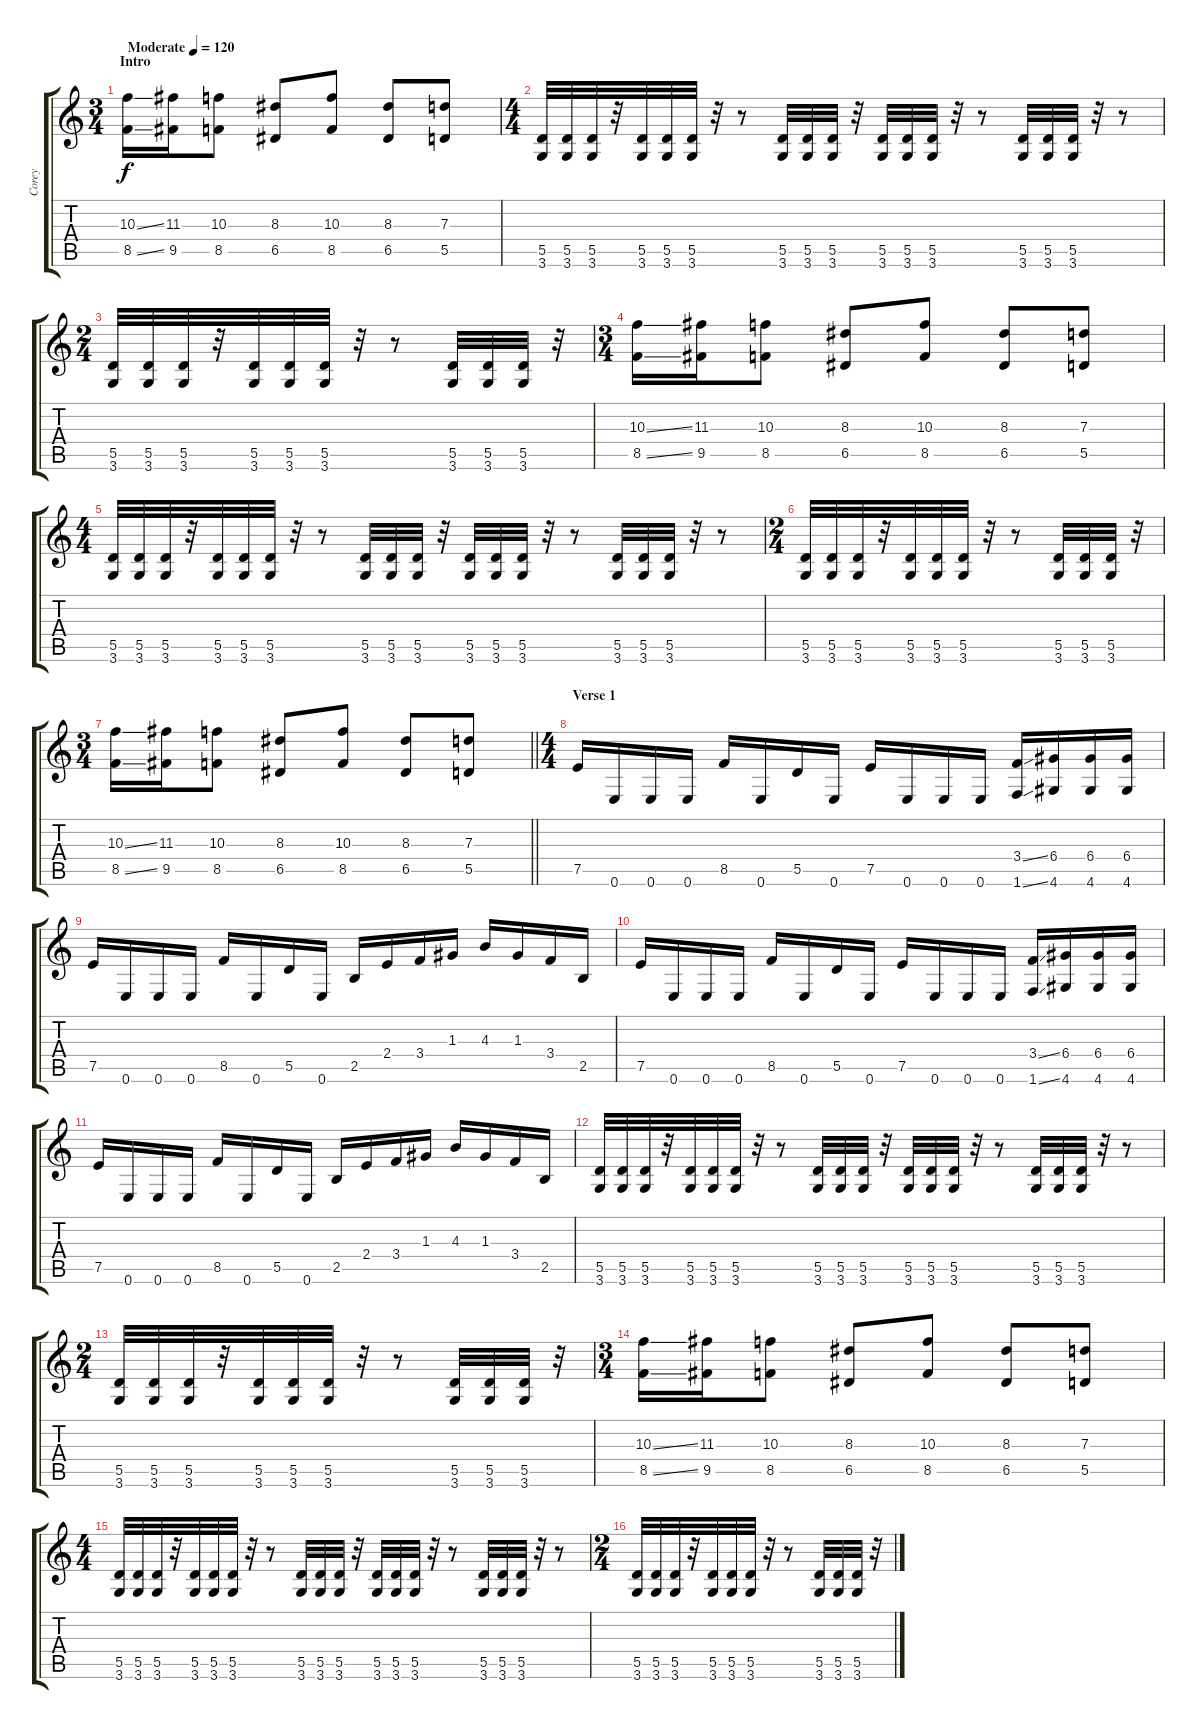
\track ("Corey" "Corey") {instrument distortionguitar}
\staff {score tabs}
\tuning (E4 B3 G3 D3 A2 E2) {hide}
\ts (3 4)
\section ("" "Intro")
\tempo (120 "Moderate")
\clef g2
\ks c
(10.3{ss} 8.5{ss}).16{dy f instrument distortionguitar} (11.3 9.5).16 (10.3 8.5).8 (8.3 6.5).8 (10.3 8.5).8 (8.3 6.5).8 (7.3 5.5).8 |
\ts (4 4)
(5.5 3.6).32 (5.5 3.6).32 (5.5 3.6).32 r.32 (5.5 3.6).32 (5.5 3.6).32 (5.5 3.6).32 r.32 r.8 (5.5 3.6).32 (5.5 3.6).32 (5.5 3.6).32 r.32 (5.5 3.6).32 (5.5 3.6).32 (5.5 3.6).32 r.32 r.8 (5.5 3.6).32 (5.5 3.6).32 (5.5 3.6).32 r.32 r.8 |
\ts (2 4)
(5.5 3.6).32 (5.5 3.6).32 (5.5 3.6).32 r.32 (5.5 3.6).32 (5.5 3.6).32 (5.5 3.6).32 r.32 r.8 (5.5 3.6).32 (5.5 3.6).32 (5.5 3.6).32 r.32 |
\ts (3 4)
(10.3{ss} 8.5{ss}).16 (11.3 9.5).16 (10.3 8.5).8 (8.3 6.5).8 (10.3 8.5).8 (8.3 6.5).8 (7.3 5.5).8 |
\ts (4 4)
(5.5 3.6).32 (5.5 3.6).32 (5.5 3.6).32 r.32 (5.5 3.6).32 (5.5 3.6).32 (5.5 3.6).32 r.32 r.8 (5.5 3.6).32 (5.5 3.6).32 (5.5 3.6).32 r.32 (5.5 3.6).32 (5.5 3.6).32 (5.5 3.6).32 r.32 r.8 (5.5 3.6).32 (5.5 3.6).32 (5.5 3.6).32 r.32 r.8 |
\ts (2 4)
(5.5 3.6).32 (5.5 3.6).32 (5.5 3.6).32 r.32 (5.5 3.6).32 (5.5 3.6).32 (5.5 3.6).32 r.32 r.8 (5.5 3.6).32 (5.5 3.6).32 (5.5 3.6).32 r.32 |
\ts (3 4)
\barLineRight lightlight
(10.3{ss} 8.5{ss}).16 (11.3 9.5).16 (10.3 8.5).8 (8.3 6.5).8 (10.3 8.5).8 (8.3 6.5).8 (7.3 5.5).8 |
\ts (4 4)
\section ("" "Verse 1")
7.5.16 0.6.16 0.6.16 0.6.16 8.5.16 0.6.16 5.5.16 0.6.16 7.5.16 0.6.16 0.6.16 0.6.16 (3.4{ss} 1.6{ss}).16 (6.4 4.6).16 (6.4 4.6).16 (6.4 4.6).16 |
7.5.16 0.6.16 0.6.16 0.6.16 8.5.16 0.6.16 5.5.16 0.6.16 2.5.16 2.4.16 3.4.16 1.3.16 4.3.16 1.3.16 3.4.16 2.5.16 |
7.5.16 0.6.16 0.6.16 0.6.16 8.5.16 0.6.16 5.5.16 0.6.16 7.5.16 0.6.16 0.6.16 0.6.16 (3.4{ss} 1.6{ss}).16 (6.4 4.6).16 (6.4 4.6).16 (6.4 4.6).16 |
7.5.16 0.6.16 0.6.16 0.6.16 8.5.16 0.6.16 5.5.16 0.6.16 2.5.16 2.4.16 3.4.16 1.3.16 4.3.16 1.3.16 3.4.16 2.5.16 |
(5.5 3.6).32 (5.5 3.6).32 (5.5 3.6).32 r.32 (5.5 3.6).32 (5.5 3.6).32 (5.5 3.6).32 r.32 r.8 (5.5 3.6).32 (5.5 3.6).32 (5.5 3.6).32 r.32 (5.5 3.6).32 (5.5 3.6).32 (5.5 3.6).32 r.32 r.8 (5.5 3.6).32 (5.5 3.6).32 (5.5 3.6).32 r.32 r.8 |
\ts (2 4)
(5.5 3.6).32 (5.5 3.6).32 (5.5 3.6).32 r.32 (5.5 3.6).32 (5.5 3.6).32 (5.5 3.6).32 r.32 r.8 (5.5 3.6).32 (5.5 3.6).32 (5.5 3.6).32 r.32 |
\ts (3 4)
(10.3{ss} 8.5{ss}).16 (11.3 9.5).16 (10.3 8.5).8 (8.3 6.5).8 (10.3 8.5).8 (8.3 6.5).8 (7.3 5.5).8 |
\ts (4 4)
(5.5 3.6).32 (5.5 3.6).32 (5.5 3.6).32 r.32 (5.5 3.6).32 (5.5 3.6).32 (5.5 3.6).32 r.32 r.8 (5.5 3.6).32 (5.5 3.6).32 (5.5 3.6).32 r.32 (5.5 3.6).32 (5.5 3.6).32 (5.5 3.6).32 r.32 r.8 (5.5 3.6).32 (5.5 3.6).32 (5.5 3.6).32 r.32 r.8 |
\ts (2 4)
(5.5 3.6).32 (5.5 3.6).32 (5.5 3.6).32 r.32 (5.5 3.6).32 (5.5 3.6).32 (5.5 3.6).32 r.32 r.8 (5.5 3.6).32 (5.5 3.6).32 (5.5 3.6).32 r.32
